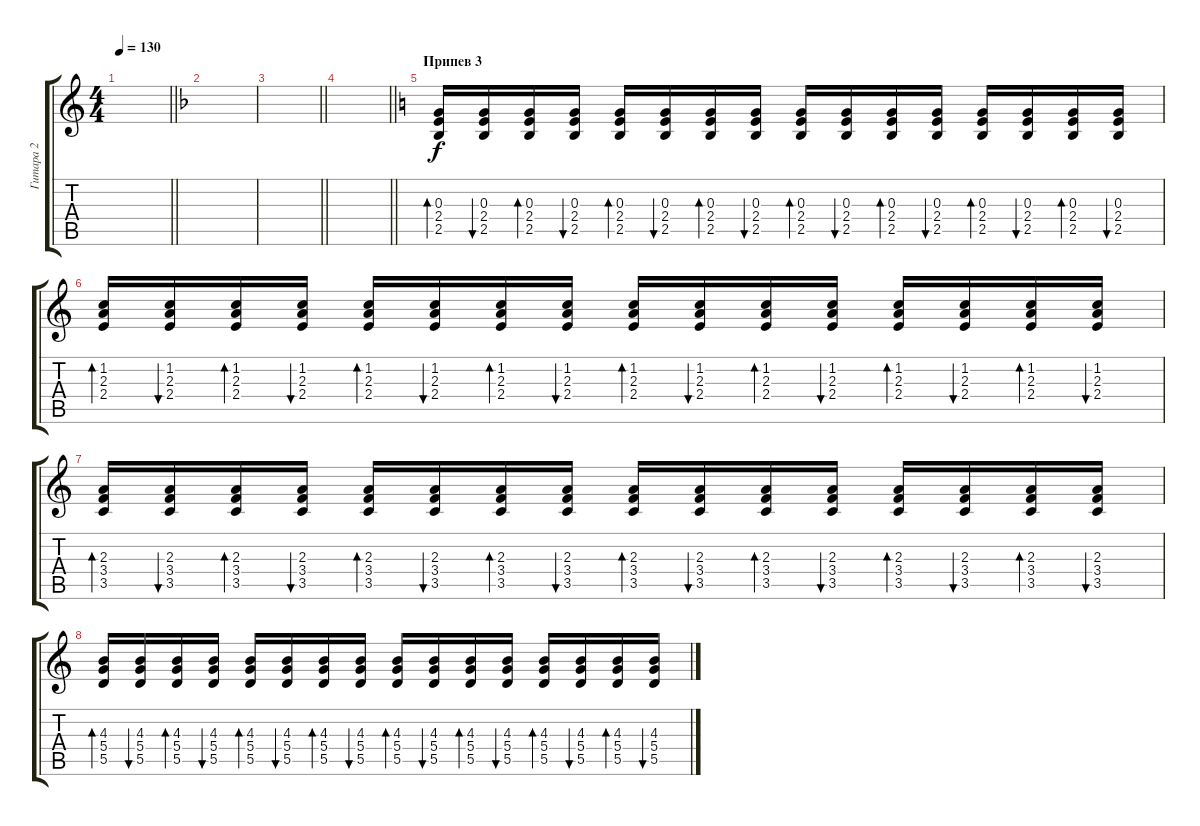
\track ("Гитара 2" "Гитара 2") {instrument acousticguitarsteel}
\staff {score tabs}
\tuning (E4 B3 G3 D3 A2 E2) {hide}
\ts (4 4)
\tempo 130
\clef g2
\barLineRight lightlight
\ks c
|
\ks f
|
\barLineRight lightlight
|
\barLineRight lightlight
|
\section ("" "Припев 3")
\ks c
(0.3 2.4 2.5).16{bd 60} (0.3 2.4 2.5).16{bu 60} (0.3 2.4 2.5).16{bd 60} (0.3 2.4 2.5).16{bu 60} (0.3 2.4 2.5).16{bd 60} (0.3 2.4 2.5).16{bu 60} (0.3 2.4 2.5).16{bd 60} (0.3 2.4 2.5).16{bu 60} (0.3 2.4 2.5).16{bd 60} (0.3 2.4 2.5).16{bu 60} (0.3 2.4 2.5).16{bd 60} (0.3 2.4 2.5).16{bu 60} (0.3 2.4 2.5).16{bd 60} (0.3 2.4 2.5).16{bu 60} (0.3 2.4 2.5).16{bd 60} (0.3 2.4 2.5).16{bu 60} |
(1.2 2.3 2.4).16{bd 60} (1.2 2.3 2.4).16{bu 60} (1.2 2.3 2.4).16{bd 60} (1.2 2.3 2.4).16{bu 60} (1.2 2.3 2.4).16{bd 60} (1.2 2.3 2.4).16{bu 60} (1.2 2.3 2.4).16{bd 60} (1.2 2.3 2.4).16{bu 60} (1.2 2.3 2.4).16{bd 60} (1.2 2.3 2.4).16{bu 60} (1.2 2.3 2.4).16{bd 60} (1.2 2.3 2.4).16{bu 60} (1.2 2.3 2.4).16{bd 60} (1.2 2.3 2.4).16{bu 60} (1.2 2.3 2.4).16{bd 60} (1.2 2.3 2.4).16{bu 60} |
(2.3 3.4 3.5).16{bd 60} (2.3 3.4 3.5).16{bu 60} (2.3 3.4 3.5).16{bd 60} (2.3 3.4 3.5).16{bu 60} (2.3 3.4 3.5).16{bd 60} (2.3 3.4 3.5).16{bu 60} (2.3 3.4 3.5).16{bd 60} (2.3 3.4 3.5).16{bu 60} (2.3 3.4 3.5).16{bd 60} (2.3 3.4 3.5).16{bu 60} (2.3 3.4 3.5).16{bd 60} (2.3 3.4 3.5).16{bu 60} (2.3 3.4 3.5).16{bd 60} (2.3 3.4 3.5).16{bu 60} (2.3 3.4 3.5).16{bd 60} (2.3 3.4 3.5).16{bu 60} |
(4.3 5.4 5.5).16{bd 60} (4.3 5.4 5.5).16{bu 60} (4.3 5.4 5.5).16{bd 60} (4.3 5.4 5.5).16{bu 60} (4.3 5.4 5.5).16{bd 60} (4.3 5.4 5.5).16{bu 60} (4.3 5.4 5.5).16{bd 60} (4.3 5.4 5.5).16{bu 60} (4.3 5.4 5.5).16{bd 60} (4.3 5.4 5.5).16{bu 60} (4.3 5.4 5.5).16{bd 60} (4.3 5.4 5.5).16{bu 60} (4.3 5.4 5.5).16{bd 60} (4.3 5.4 5.5).16{bu 60} (4.3 5.4 5.5).16{bd 60} (4.3 5.4 5.5).16{bu 60}
